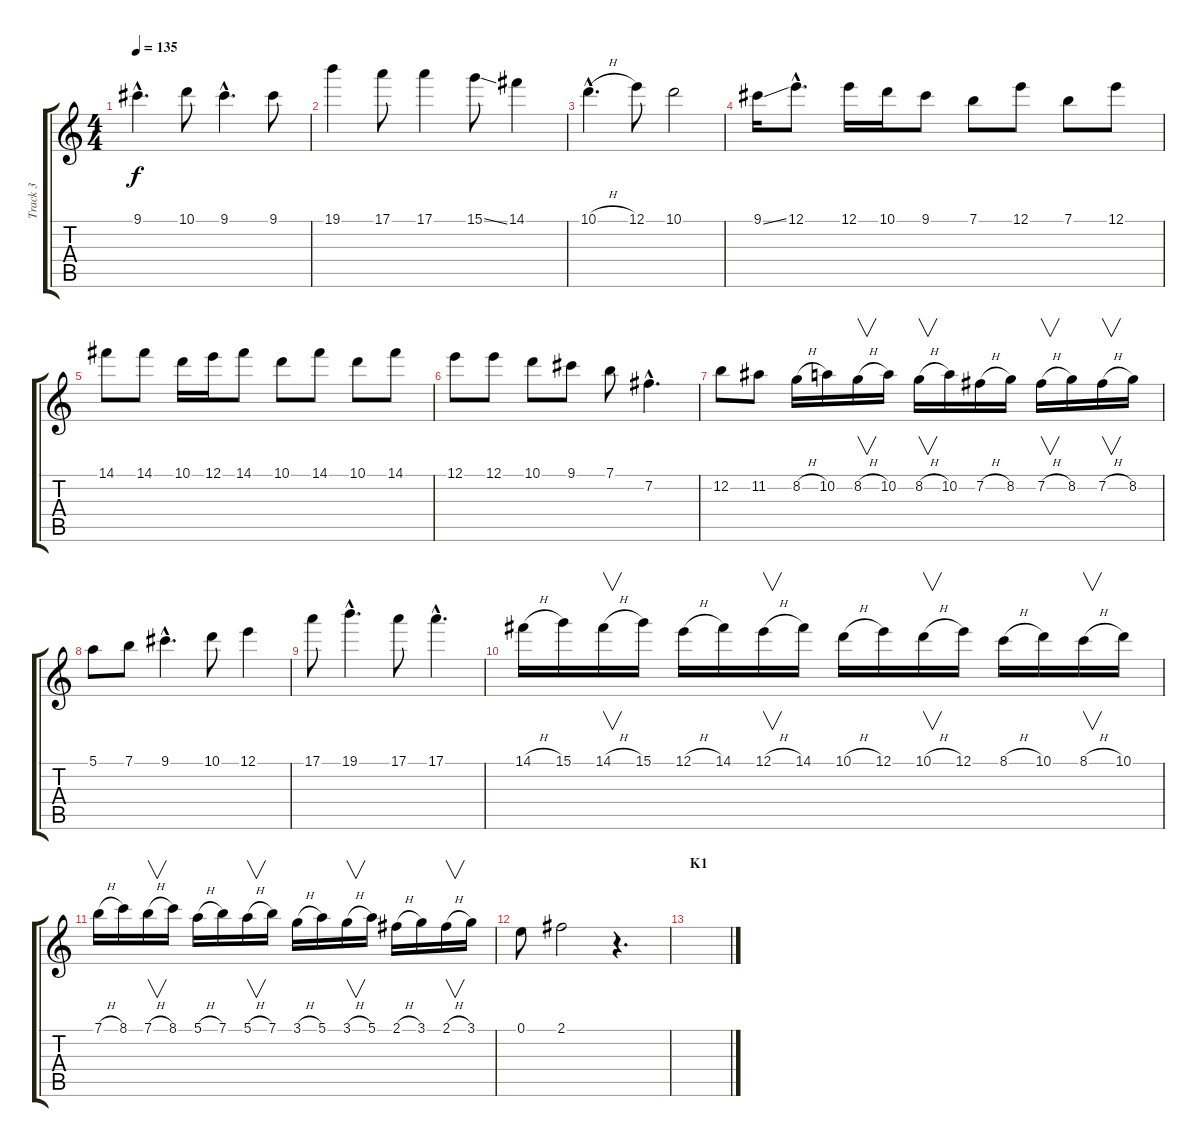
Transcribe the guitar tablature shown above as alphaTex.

\track ("Track 3" "Track 3") {instrument overdrivenguitar}
\staff {score tabs}
\tuning (E4 B3 G3 D3 A2 E2) {hide}
\ts (4 4)
\tempo 135
\clef g2
\ks c
9.1{hac}.4{d dy f} 10.1.8 9.1{hac}.4{d} 9.1.8 |
19.1.4 17.1.8 17.1.4 15.1{ss}.8 14.1.4 |
10.1{h hac}.4{d} 12.1.8 10.1.2 |
9.1{ss}.16 12.1{hac}.8{d} 12.1.16 10.1.16 9.1.8 7.1.8 12.1.8 7.1.8 12.1.8 |
14.1.8 14.1.8 10.1.16 12.1.16 14.1.8 10.1.8 14.1.8 10.1.8 14.1.8 |
12.1.8 12.1.8 10.1.8 9.1.8 7.1.8 7.2{hac}.4{d} |
12.2.8 11.2.8 8.2{h}.16 10.2.16 8.2{h}.16{v} 10.2.16 8.2{h}.16{v} 10.2.16 7.2{h}.16 8.2.16 7.2{h}.16{v} 8.2.16 7.2{h}.16{v} 8.2.16 |
5.1.8 7.1.8 9.1{hac}.4{d} 10.1.8 12.1.4 |
17.1.8 19.1{hac}.4{d} 17.1.8 17.1{hac}.4{d} |
14.1{h}.16 15.1.16 14.1{h}.16{v} 15.1.16 12.1{h}.16 14.1.16 12.1{h}.16{v} 14.1.16 10.1{h}.16 12.1.16 10.1{h}.16{v} 12.1.16 8.1{h}.16 10.1.16 8.1{h}.16{v} 10.1.16 |
7.1{h}.16 8.1.16 7.1{h}.16{v} 8.1.16 5.1{h}.16 7.1.16 5.1{h}.16{v} 7.1.16 3.1{h}.16 5.1.16 3.1{h}.16{v} 5.1.16 2.1{h}.16 3.1.16 2.1{h}.16{v} 3.1.16 |
0.1.8 2.1.2 r.4{d} |
\section ("" "K1")
